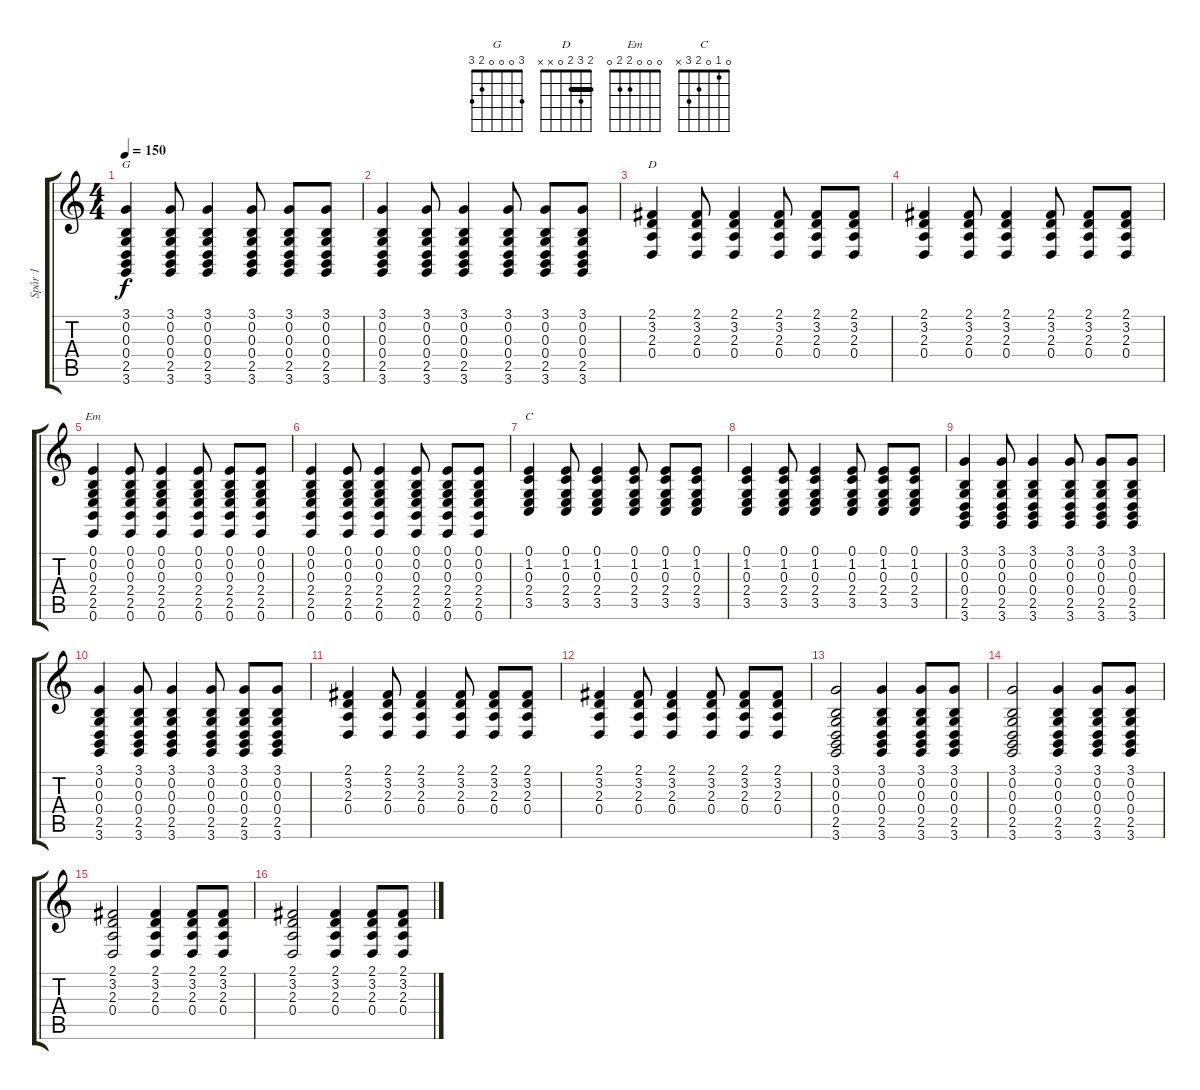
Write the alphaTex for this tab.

\track ("Spår 1" "Spår 1") {instrument acousticgrandpiano}
\staff {score tabs}
\tuning (E4 B3 G3 D3 A2 E2) {hide}
\chord ("G" 3 0 0 0 2 3)
\chord ("D" 2 3 2 0 x x) {barre 2}
\chord ("Em" 0 0 0 2 2 0)
\chord ("C" 0 1 0 2 3 x)
\ts (4 4)
\tempo 150
\clef g2
\ks c
(3.1 0.2 0.3 0.4 2.5 3.6).4{ch "G" dy f} (3.1 0.2 0.3 0.4 2.5 3.6).8 (3.1 0.2 0.3 0.4 2.5 3.6).4 (3.1 0.2 0.3 0.4 2.5 3.6).8 (3.1 0.2 0.3 0.4 2.5 3.6).8 (3.1 0.2 0.3 0.4 2.5 3.6).8 |
(3.1 0.2 0.3 0.4 2.5 3.6).4 (3.1 0.2 0.3 0.4 2.5 3.6).8 (3.1 0.2 0.3 0.4 2.5 3.6).4 (3.1 0.2 0.3 0.4 2.5 3.6).8 (3.1 0.2 0.3 0.4 2.5 3.6).8 (3.1 0.2 0.3 0.4 2.5 3.6).8 |
(2.1 3.2 2.3 0.4).4{ch "D"} (2.1 3.2 2.3 0.4).8 (2.1 3.2 2.3 0.4).4 (2.1 3.2 2.3 0.4).8 (2.1 3.2 2.3 0.4).8 (2.1 3.2 2.3 0.4).8 |
(2.1 3.2 2.3 0.4).4 (2.1 3.2 2.3 0.4).8 (2.1 3.2 2.3 0.4).4 (2.1 3.2 2.3 0.4).8 (2.1 3.2 2.3 0.4).8 (2.1 3.2 2.3 0.4).8 |
(0.1 0.2 0.3 2.4 2.5 0.6).4{ch "Em"} (0.1 0.2 0.3 2.4 2.5 0.6).8 (0.1 0.2 0.3 2.4 2.5 0.6).4 (0.1 0.2 0.3 2.4 2.5 0.6).8 (0.1 0.2 0.3 2.4 2.5 0.6).8 (0.1 0.2 0.3 2.4 2.5 0.6).8 |
(0.1 0.2 0.3 2.4 2.5 0.6).4 (0.1 0.2 0.3 2.4 2.5 0.6).8 (0.1 0.2 0.3 2.4 2.5 0.6).4 (0.1 0.2 0.3 2.4 2.5 0.6).8 (0.1 0.2 0.3 2.4 2.5 0.6).8 (0.1 0.2 0.3 2.4 2.5 0.6).8 |
(0.1 1.2 0.3 2.4 3.5).4{ch "C"} (0.1 1.2 0.3 2.4 3.5).8 (0.1 1.2 0.3 2.4 3.5).4 (0.1 1.2 0.3 2.4 3.5).8 (0.1 1.2 0.3 2.4 3.5).8 (0.1 1.2 0.3 2.4 3.5).8 |
(0.1 1.2 0.3 2.4 3.5).4 (0.1 1.2 0.3 2.4 3.5).8 (0.1 1.2 0.3 2.4 3.5).4 (0.1 1.2 0.3 2.4 3.5).8 (0.1 1.2 0.3 2.4 3.5).8 (0.1 1.2 0.3 2.4 3.5).8 |
(3.1 0.2 0.3 0.4 2.5 3.6).4 (3.1 0.2 0.3 0.4 2.5 3.6).8 (3.1 0.2 0.3 0.4 2.5 3.6).4 (3.1 0.2 0.3 0.4 2.5 3.6).8 (3.1 0.2 0.3 0.4 2.5 3.6).8 (3.1 0.2 0.3 0.4 2.5 3.6).8 |
(3.1 0.2 0.3 0.4 2.5 3.6).4 (3.1 0.2 0.3 0.4 2.5 3.6).8 (3.1 0.2 0.3 0.4 2.5 3.6).4 (3.1 0.2 0.3 0.4 2.5 3.6).8 (3.1 0.2 0.3 0.4 2.5 3.6).8 (3.1 0.2 0.3 0.4 2.5 3.6).8 |
(2.1 3.2 2.3 0.4).4 (2.1 3.2 2.3 0.4).8 (2.1 3.2 2.3 0.4).4 (2.1 3.2 2.3 0.4).8 (2.1 3.2 2.3 0.4).8 (2.1 3.2 2.3 0.4).8 |
(2.1 3.2 2.3 0.4).4 (2.1 3.2 2.3 0.4).8 (2.1 3.2 2.3 0.4).4 (2.1 3.2 2.3 0.4).8 (2.1 3.2 2.3 0.4).8 (2.1 3.2 2.3 0.4).8 |
(3.1 0.2 0.3 0.4 2.5 3.6).2 (3.1 0.2 0.3 0.4 2.5 3.6).4 (3.1 0.2 0.3 0.4 2.5 3.6).8 (3.1 0.2 0.3 0.4 2.5 3.6).8 |
(3.1 0.2 0.3 0.4 2.5 3.6).2 (3.1 0.2 0.3 0.4 2.5 3.6).4 (3.1 0.2 0.3 0.4 2.5 3.6).8 (3.1 0.2 0.3 0.4 2.5 3.6).8 |
(2.1 3.2 2.3 0.4).2 (2.1 3.2 2.3 0.4).4 (2.1 3.2 2.3 0.4).8 (2.1 3.2 2.3 0.4).8 |
(2.1 3.2 2.3 0.4).2 (2.1 3.2 2.3 0.4).4 (2.1 3.2 2.3 0.4).8 (2.1 3.2 2.3 0.4).8
